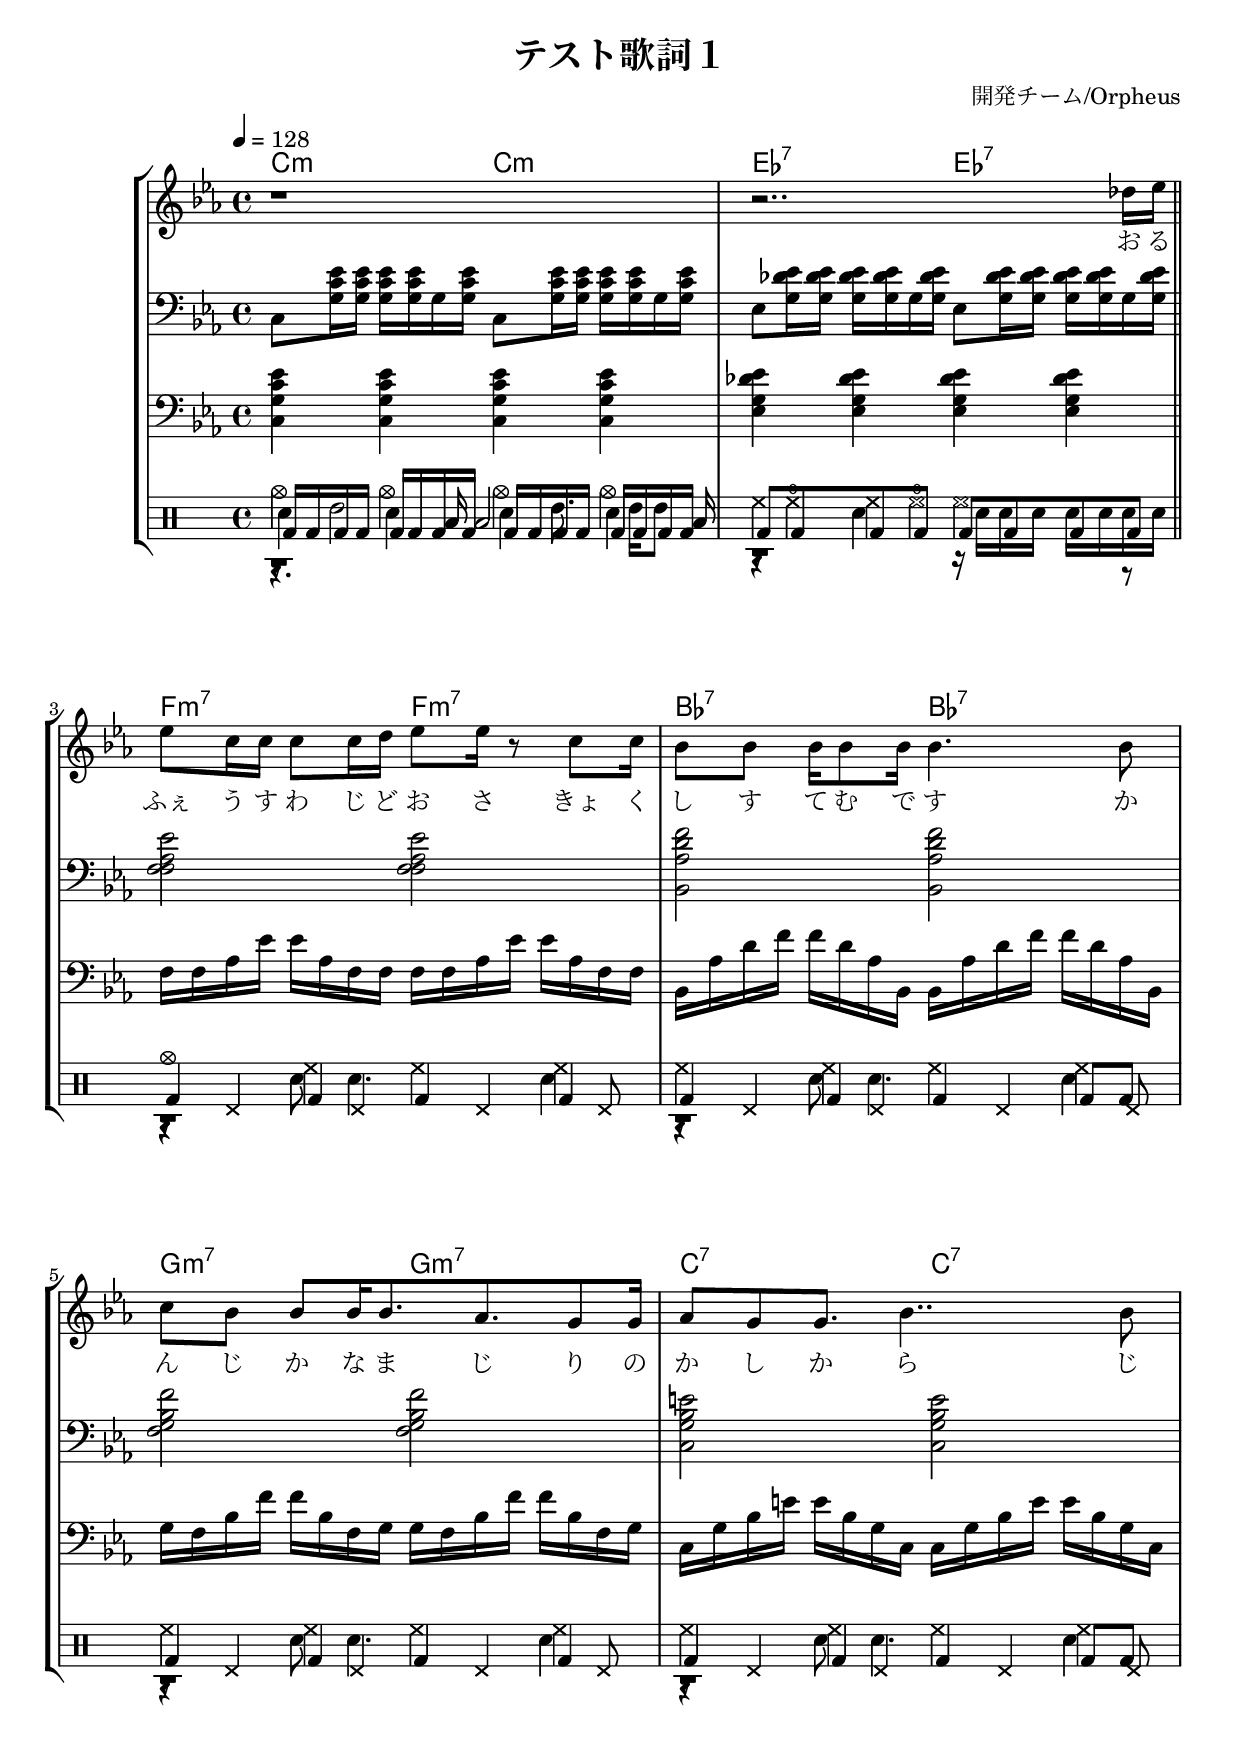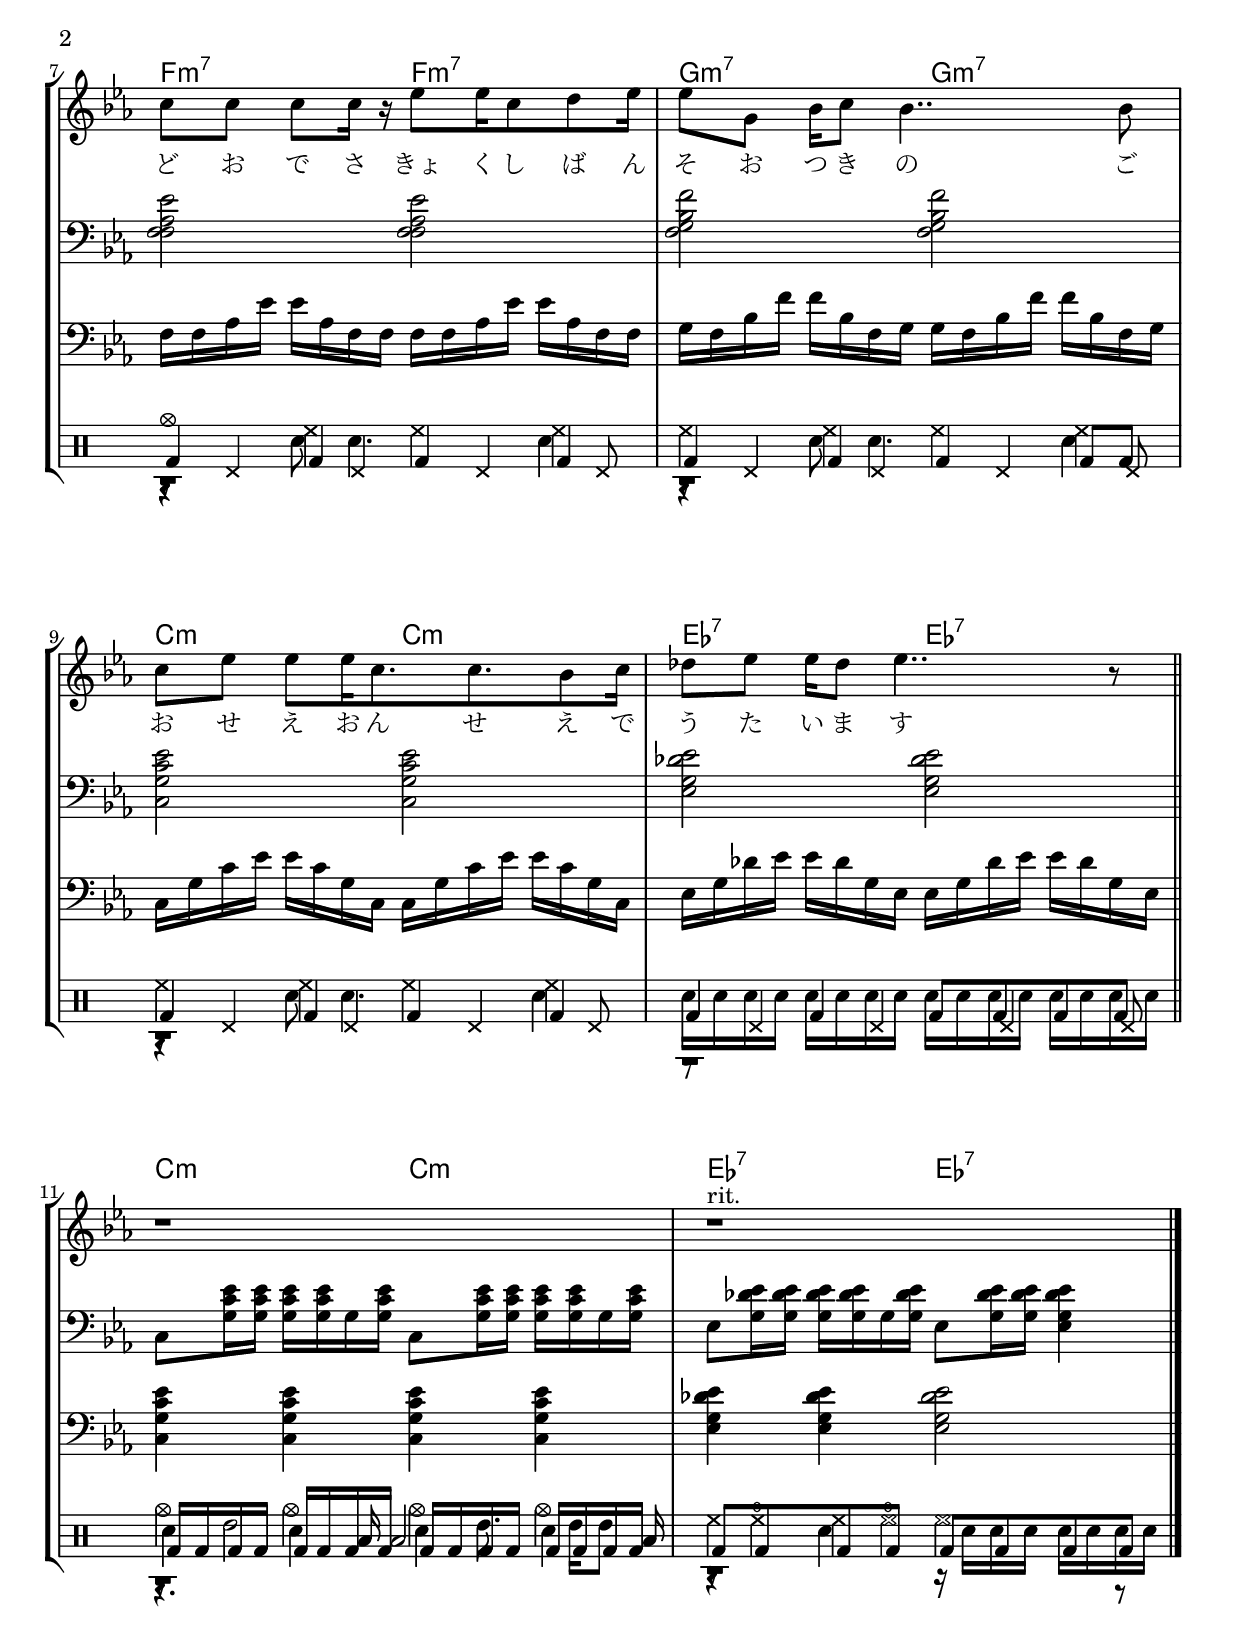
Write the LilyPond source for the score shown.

\version "2.12.1"

\header {
	title = \markup {テスト歌詞１}
	composer = \markup \center-column {開発チーム/Orpheus}
}

harmony = \chordmode {
	c2:m c:m es:7 es:7 

	f:min7 f:min7 bes:7 bes:7 g:min7 g:min7 c:7 c:7 f:min7 f:min7 g:min7 g:min7 c:m c:m es:7 es:7 

	c:m c:m es:7 es:7 
}

melody = {
	\key es \major
	\tempo 4 = 128
	r1 | r2.. 
	\set Staff.midiInstrument = #"fss0.42"
	des''16  es''16 
	es''8  c''16  c''16  c''8  c''16  d''16  es''8  es''16  r8  c''8  c''16 
	bes'8  bes'8  bes'16  bes'8  bes'16  bes'4.  bes'8 
	c''8  bes'8  bes'8  bes'16  bes'8.  as'8.  g'8  g'16 
	as'8  g'8  g'8.  bes'4..  bes'8 
	c''8  c''8  c''8  c''16  r16  es''8  es''16  c''8  d''8  es''16 
	es''8  g'8  bes'16  c''8  bes'4..  bes'8 
	c''8  es''8  es''8  es''16  c''8.  c''8.  bes'8  c''16 
	des''8  es''8  es''16  des''8  es''4..  	r8 	r1 | r1^"rit." \bar "|."
}

words = \lyricmode {
	
	お  る  ふぇ  う  す  わ  じ  ど  お  さ  きょ  く  し  す  て  む  で  す  か  ん  じ  か  な  ま  じ  り  の  か  し  か  ら  じ  ど  お  で  さ  きょ  く  し  ば  ん  そ  お  つ  き  の  ご  お  せ  え  お  ん  せ  え  で  う  た  い  ま  す  
	
}

tempochange = {
	\tempo 4 = 128
	r1 | r1 \bar "||"
	\tempo 4 = 128
	r1 | r1 | r1 | r1 | r1 | r1 | r1 | r1 \bar "||"
	\tempo 4 = 128
	r1 | \tempo 4 = 96 r2 \tempo 4 = 85 r2 \bar "|."
}

mainacc = {
	\clef bass
	\set Staff.midiInstrument = #"FX 1 (rain)"
	\key es \major
	\tempo 4 = 128
	c8 <g c' es'>16 <g c' es'>16   <g c' es'>16 <g c' es'>16   g16 <g c' es'>16
	c8 <g c' es'>16 <g c' es'>16   <g c' es'>16 <g c' es'>16   g16 <g c' es'>16
	es8 <g des' es'>16 <g des' es'>16   <g des' es'>16 <g des' es'>16   g16 <g des' es'>16
	es8 <g des' es'>16 <g des' es'>16   <g des' es'>16 <g des' es'>16   g16 <g des' es'>16
	\bar "||"

	\set Staff.midiInstrument = #"FX 1 (rain)"
	<f f as es'>2
	<f f as es'>2
	<bes, as d' f'>2
	<bes, as d' f'>2
	<g f bes f'>2
	<g f bes f'>2
	<c g bes e'>2
	<c g bes e'>2
	<f f as es'>2
	<f f as es'>2
	<g f bes f'>2
	<g f bes f'>2
	<c g c' es'>2
	<c g c' es'>2
	<es g des' es'>2
	<es g des' es'>2
	\bar "||"

	\set Staff.midiInstrument = #"FX 1 (rain)"
	c8 <g c' es'>16 <g c' es'>16   <g c' es'>16 <g c' es'>16   g16 <g c' es'>16
	c8 <g c' es'>16 <g c' es'>16   <g c' es'>16 <g c' es'>16   g16 <g c' es'>16
	es8 <g des' es'>16 <g des' es'>16   <g des' es'>16 <g des' es'>16   g16 <g des' es'>16
	es8 <g des' es'>16 <g des' es'>16 <es g des' es'>4
	\bar "|."
}

subacc = {
	\clef bass
	\set Staff.midiInstrument = #"String Ensemble 1"
	\key es \major
	\tempo 4 = 128
	<c g c' es'>4 <c g c' es'>4
	<c g c' es'>4 <c g c' es'>4
	<es g des' es'>4 <es g des' es'>4
	<es g des' es'>4 <es g des' es'>4
	\bar "||"

	\set Staff.midiInstrument = #"Trumpet"
	f16 f as es' es' as f f
	f16 f as es' es' as f f
	bes,16 as d' f' f' d' as bes,
	bes,16 as d' f' f' d' as bes,
	g16 f bes f' f' bes f g
	g16 f bes f' f' bes f g
	c16 g bes e' e' bes g c
	c16 g bes e' e' bes g c
	f16 f as es' es' as f f
	f16 f as es' es' as f f
	g16 f bes f' f' bes f g
	g16 f bes f' f' bes f g
	c16 g c' es' es' c' g c
	c16 g c' es' es' c' g c
	es16 g des' es' es' des' g es
	es16 g des' es' es' des' g es
	\bar "||"

	\set Staff.midiInstrument = #"String Ensemble 2"
	<c g c' es'>4 <c g c' es'>4
	<c g c' es'>4 <c g c' es'>4
	<es g des' es'>4 <es g des' es'>4
	<es g des' es'>2
	\bar "|."
}

percA = {
	\drummode {
	r1  |hh4 hh4 hh2  \bar "||"
	r4 hh4 hh4 hh4  |hh4 hh4 hh4 hh4  |hh4 hh4 hh4 hh4  |hh4 hh4 hh4 hh4  |r4 hh4 hh4 hh4  |hh4 hh4 hh4 hh4  |hh4 hh4 hh4 hh4  |r1  \bar "||"
	r1  |hh4 hh4 hh2  \bar "|."
	}
}

percB = {
	\drummode {
	sn4 sn4 sn4 sn4  |r4 sn4 r16 sn16 sn16 sn16 sn16 sn16 sn16 sn16  \bar "||"
	r4 sn8 sn4. sn4  |r4 sn8 sn4. sn4  |r4 sn8 sn4. sn4  |r4 sn8 sn4. sn4  |r4 sn8 sn4. sn4  |r4 sn8 sn4. sn4  |r4 sn8 sn4. sn4  |sn16 sn16 sn16 sn16 sn16 sn16 sn16 sn16 sn16 sn16 sn16 sn16 sn16 sn16 sn16 sn16  \bar "||"
	sn4 sn4 sn4 sn4  |r4 sn4 r16 sn16 sn16 sn16 sn16 sn16 sn16 sn16  \bar "|."
	}
}

percC = {
	\drummode {
	bd16 bd16 bd16 bd16 bd16 bd16 bd16 bd16 bd16 bd16 bd16 bd16 bd16 bd16 bd16 bd16  |bd8 bd8 bd8 bd8 bd8 bd8 bd8 bd8  \bar "||"
	bd4 bd4 bd4 bd4  |bd4 bd4 bd4 bd8 bd8  |bd4 bd4 bd4 bd4  |bd4 bd4 bd4 bd8 bd8  |bd4 bd4 bd4 bd4  |bd4 bd4 bd4 bd8 bd8  |bd4 bd4 bd4 bd4  |bd4 bd4 bd8 bd8 bd8 bd8  \bar "||"
	bd16 bd16 bd16 bd16 bd16 bd16 bd16 bd16 bd16 bd16 bd16 bd16 bd16 bd16 bd16 bd16  |bd8 bd8 bd8 bd8 bd8 bd8 bd8 bd8  \bar "|."
	}
}

percD = {
	\drummode {
	r1  |r8 hho4 hho2 r8  \bar "||"
	r8 hhp4 hhp4 hhp4 hhp8  |r8 hhp4 hhp4 hhp4 hhp8  |r8 hhp4 hhp4 hhp4 hhp8  |r8 hhp4 hhp4 hhp4 hhp8  |r8 hhp4 hhp4 hhp4 hhp8  |r8 hhp4 hhp4 hhp4 hhp8  |r8 hhp4 hhp4 hhp4 hhp8  |r8 hhp4 hhp4 hhp4 hhp8  \bar "||"
	r1  |r8 hho4 hho2 r8  \bar "|."
	}
}

percE = {
	\drummode {
	cymc4 cymc4 cymc4 cymc4  |r1 \bar "||"
	cymc1  |r1 |r1 |r1 |cymc1  |r1 |r1 |r1 \bar "||"
	cymc4 cymc4 cymc4 cymc4  |r1 \bar "|."
	}
}

percF = {
	\drummode {
	r8 tommh2 tommh8. tommh16 tommh8  |r1 \bar "||"
	r1 | r1 | r1 | r1 | r1 | r1 | r1 | r1 \bar "||"
	r8 tommh2 tommh8. tommh16 tommh8  |r1 \bar "|."
	}
}

percG = {
	\drummode {
	r4. toml16 toml2 toml16  |r1 \bar "||"
	r1 | r1 | r1 | r1 | r1 | r1 | r1 | r1 \bar "||"
	r4. toml16 toml2 toml16  |r1 \bar "|."
	}
}

\score {
	<<
		\new StaffGroup <<
			\new ChordNames {\harmony}
			\new Voice = "melody" {\melody}
			\new Lyrics \lyricsto "melody" \words
			\new Staff = "mainacc" {\mainacc}
			\new Staff = "subacc" {\subacc}
			\new DrumStaff <<
				\new DrumVoice {\percA}
				\new DrumVoice {\percB}
				\new DrumVoice {\percC}
				\new DrumVoice {\percD}
				\new DrumVoice {\percE}
				\new DrumVoice {\percF}
				\new DrumVoice {\percG}
			>>
		>>
	>>
	\layout { }
}
